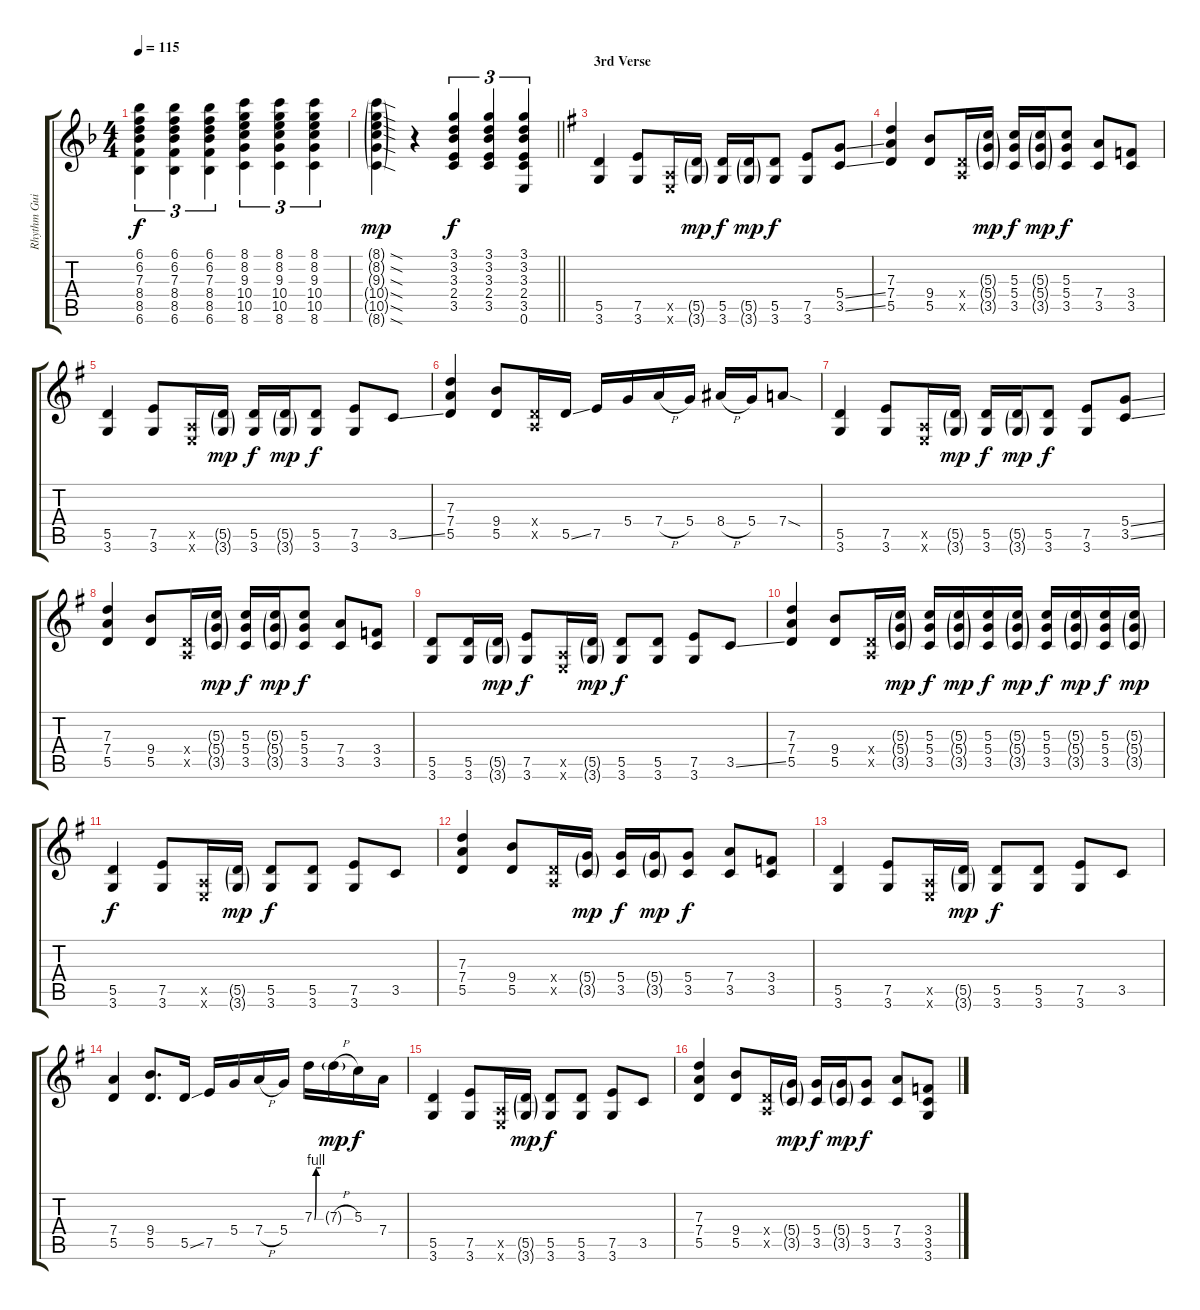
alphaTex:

\track ("Rhythm Guitar" "Rhythm Gui") {instrument electricguitarclean}
\staff {score tabs}
\tuning (E4 B3 G3 D3 A2 E2) {hide}
\ts (4 4)
\tempo 115
\clef g2
\ks f
(6.1 6.2 7.3 8.4 8.5 6.6).4{tu (3 2) dy f} (6.1 6.2 7.3 8.4 8.5 6.6).4{tu (3 2)} (6.1 6.2 7.3 8.4 8.5 6.6).4{tu (3 2)} (8.1 8.2 9.3 10.4 10.5 8.6).4{tu (3 2)} (8.1 8.2 9.3 10.4 10.5 8.6).4{tu (3 2)} (8.1 8.2 9.3 10.4 10.5 8.6).4{tu (3 2)} |
\barLineRight lightlight
(8.1{sod g} 8.2{sod g} 9.3{sod g} 10.4{sod g} 10.5{sod g} 8.6{sod g}).4{dy mp} r.4 (3.1 3.2 3.3 2.4 3.5).4{tu (3 2) dy f} (3.1 3.2 3.3 2.4 3.5).4{tu (3 2)} (3.1 3.2 3.3 2.4 3.5 0.6).4{tu (3 2)} |
\section ("" "3rd Verse")
\ks g
(5.5 3.6).4 (7.5 3.6).8 (0.5{x} 0.6{x}).16 (5.5{g} 3.6{g}).16{dy mp} (5.5 3.6).16{dy f} (5.5{g} 3.6{g}).16{dy mp} (5.5 3.6).8{dy f} (7.5 3.6).8 (5.4{ss} 3.5{ss}).8 |
(7.3 7.4 5.5).4 (9.4 5.5).8 (0.4{x} 0.5{x}).16 (5.3{g} 5.4{g} 3.5{g}).16{dy mp} (5.3 5.4 3.5).16{dy f} (5.3{g} 5.4{g} 3.5{g}).16{dy mp} (5.3 5.4 3.5).8{dy f} (7.4 3.5).8 (3.4 3.5).8 |
(5.5 3.6).4 (7.5 3.6).8 (0.5{x} 0.6{x}).16 (5.5{g} 3.6{g}).16{dy mp} (5.5 3.6).16{dy f} (5.5{g} 3.6{g}).16{dy mp} (5.5 3.6).8{dy f} (7.5 3.6).8 3.5{ss}.8 |
(7.3 7.4 5.5).4 (9.4 5.5).8 (0.4{x} 0.5{x}).16 5.5{ss}.16 7.5.16 5.4.16 7.4{h}.16 5.4.16 8.4{h}.16 5.4.16 7.4{sod}.8 |
(5.5 3.6).4 (7.5 3.6).8 (0.5{x} 0.6{x}).16 (5.5{g} 3.6{g}).16{dy mp} (5.5 3.6).16{dy f} (5.5{g} 3.6{g}).16{dy mp} (5.5 3.6).8{dy f} (7.5 3.6).8 (5.4{ss} 3.5{ss}).8 |
(7.3 7.4 5.5).4 (9.4 5.5).8 (0.4{x} 0.5{x}).16 (5.3{g} 5.4{g} 3.5{g}).16{dy mp} (5.3 5.4 3.5).16{dy f} (5.3{g} 5.4{g} 3.5{g}).16{dy mp} (5.3 5.4 3.5).8{dy f} (7.4 3.5).8 (3.4 3.5).8 |
(5.5 3.6).8 (5.5 3.6).16 (5.5{g} 3.6{g}).16{dy mp} (7.5 3.6).8{dy f} (0.5{x} 0.6{x}).16 (5.5{g} 3.6{g}).16{dy mp} (5.5 3.6).8{dy f} (5.5 3.6).8 (7.5 3.6).8 3.5{ss}.8 |
(7.3 7.4 5.5).4 (9.4 5.5).8 (0.4{x} 0.5{x}).16 (5.3{g} 5.4{g} 3.5{g}).16{dy mp} (5.3 5.4 3.5).16{dy f} (5.3{g} 5.4{g} 3.5{g}).16{dy mp} (5.3 5.4 3.5).16{dy f} (5.3{g} 5.4{g} 3.5{g}).16{dy mp} (5.3 5.4 3.5).16{dy f} (5.3{g} 5.4{g} 3.5{g}).16{dy mp} (5.3 5.4 3.5).16{dy f} (5.3{g} 5.4{g} 3.5{g}).16{dy mp} |
(5.5 3.6).4{dy f} (7.5 3.6).8 (0.5{x} 0.6{x}).16 (5.5{g} 3.6{g}).16{dy mp} (5.5 3.6).8{dy f} (5.5 3.6).8 (7.5 3.6).8 3.5.8 |
(7.3 7.4 5.5).4 (9.4 5.5).8 (0.4{x} 0.5{x}).16 (5.4{g} 3.5{g}).16{dy mp} (5.4 3.5).16{dy f} (5.4{g} 3.5{g}).16{dy mp} (5.4 3.5).8{dy f} (7.4 3.5).8 (3.4 3.5).8 |
(5.5 3.6).4 (7.5 3.6).8 (0.5{x} 0.6{x}).16 (5.5{g} 3.6{g}).16{dy mp} (5.5 3.6).8{dy f} (5.5 3.6).8 (7.5 3.6).8 3.5.8 |
(7.4 5.5).4 (9.4 5.5).8{d} 5.5{ss}.16 7.5.16 5.4.16 7.4{h}.16 5.4.16 7.3{be (custom 0 0 15 4 30 4 45 4 60 4)}.16 7.3{h g}.16{dy mp} 5.3.16{dy f} 7.4.16 |
(5.5 3.6).4 (7.5 3.6).8 (0.5{x} 0.6{x}).16 (5.5{g} 3.6{g}).16{dy mp} (5.5 3.6).8{dy f} (5.5 3.6).8 (7.5 3.6).8 3.5.8 |
(7.3 7.4 5.5).4 (9.4 5.5).8 (0.4{x} 0.5{x}).16 (5.4{g} 3.5{g}).16{dy mp} (5.4 3.5).16{dy f} (5.4{g} 3.5{g}).16{dy mp} (5.4 3.5).8{dy f} (7.4 3.5).8 (3.4 3.5 3.6).8
